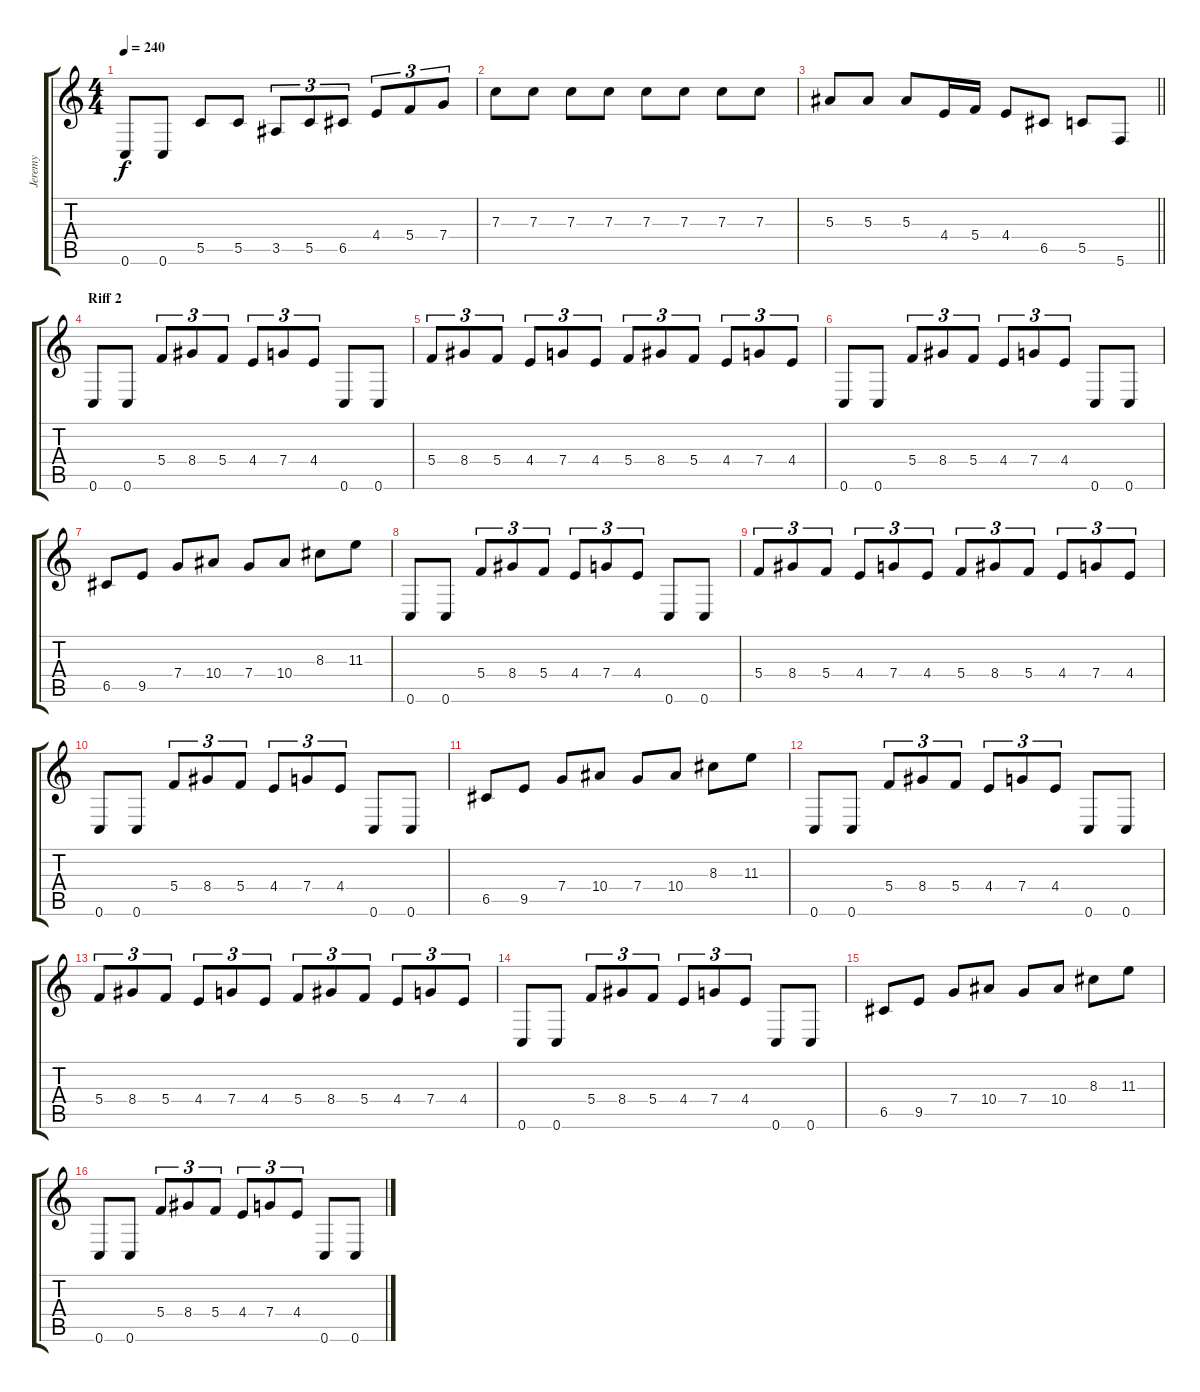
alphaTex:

\track ("Jeremy" "Jeremy") {instrument electricbasspick}
\staff {score tabs}
\tuning (D4 A3 F3 C3 G2 C2) {hide}
\ts (4 4)
\tempo 240
\clef g2
\ks c
0.6.8{dy f} 0.6.8 5.5.8 5.5.8 3.5.8{tu (3 2)} 5.5.8{tu (3 2)} 6.5.8{tu (3 2)} 4.4.8{tu (3 2)} 5.4.8{tu (3 2)} 7.4.8{tu (3 2)} |
7.3.8 7.3.8 7.3.8 7.3.8 7.3.8 7.3.8 7.3.8 7.3.8 |
\barLineRight lightlight
5.3.8 5.3.8 5.3.8 4.4.16 5.4.16 4.4.8 6.5.8 5.5.8 5.6.8 |
\section ("" "Riff 2")
0.6.8 0.6.8 5.4.8{tu (3 2)} 8.4.8{tu (3 2)} 5.4.8{tu (3 2)} 4.4.8{tu (3 2)} 7.4.8{tu (3 2)} 4.4.8{tu (3 2)} 0.6.8 0.6.8 |
5.4.8{tu (3 2)} 8.4.8{tu (3 2)} 5.4.8{tu (3 2)} 4.4.8{tu (3 2)} 7.4.8{tu (3 2)} 4.4.8{tu (3 2)} 5.4.8{tu (3 2)} 8.4.8{tu (3 2)} 5.4.8{tu (3 2)} 4.4.8{tu (3 2)} 7.4.8{tu (3 2)} 4.4.8{tu (3 2)} |
0.6.8 0.6.8 5.4.8{tu (3 2)} 8.4.8{tu (3 2)} 5.4.8{tu (3 2)} 4.4.8{tu (3 2)} 7.4.8{tu (3 2)} 4.4.8{tu (3 2)} 0.6.8 0.6.8 |
6.5.8 9.5.8 7.4.8 10.4.8 7.4.8 10.4.8 8.3.8 11.3.8 |
0.6.8 0.6.8 5.4.8{tu (3 2)} 8.4.8{tu (3 2)} 5.4.8{tu (3 2)} 4.4.8{tu (3 2)} 7.4.8{tu (3 2)} 4.4.8{tu (3 2)} 0.6.8 0.6.8 |
5.4.8{tu (3 2)} 8.4.8{tu (3 2)} 5.4.8{tu (3 2)} 4.4.8{tu (3 2)} 7.4.8{tu (3 2)} 4.4.8{tu (3 2)} 5.4.8{tu (3 2)} 8.4.8{tu (3 2)} 5.4.8{tu (3 2)} 4.4.8{tu (3 2)} 7.4.8{tu (3 2)} 4.4.8{tu (3 2)} |
0.6.8 0.6.8 5.4.8{tu (3 2)} 8.4.8{tu (3 2)} 5.4.8{tu (3 2)} 4.4.8{tu (3 2)} 7.4.8{tu (3 2)} 4.4.8{tu (3 2)} 0.6.8 0.6.8 |
6.5.8 9.5.8 7.4.8 10.4.8 7.4.8 10.4.8 8.3.8 11.3.8 |
0.6.8 0.6.8 5.4.8{tu (3 2)} 8.4.8{tu (3 2)} 5.4.8{tu (3 2)} 4.4.8{tu (3 2)} 7.4.8{tu (3 2)} 4.4.8{tu (3 2)} 0.6.8 0.6.8 |
5.4.8{tu (3 2)} 8.4.8{tu (3 2)} 5.4.8{tu (3 2)} 4.4.8{tu (3 2)} 7.4.8{tu (3 2)} 4.4.8{tu (3 2)} 5.4.8{tu (3 2)} 8.4.8{tu (3 2)} 5.4.8{tu (3 2)} 4.4.8{tu (3 2)} 7.4.8{tu (3 2)} 4.4.8{tu (3 2)} |
0.6.8 0.6.8 5.4.8{tu (3 2)} 8.4.8{tu (3 2)} 5.4.8{tu (3 2)} 4.4.8{tu (3 2)} 7.4.8{tu (3 2)} 4.4.8{tu (3 2)} 0.6.8 0.6.8 |
6.5.8 9.5.8 7.4.8 10.4.8 7.4.8 10.4.8 8.3.8 11.3.8 |
0.6.8 0.6.8 5.4.8{tu (3 2)} 8.4.8{tu (3 2)} 5.4.8{tu (3 2)} 4.4.8{tu (3 2)} 7.4.8{tu (3 2)} 4.4.8{tu (3 2)} 0.6.8 0.6.8
